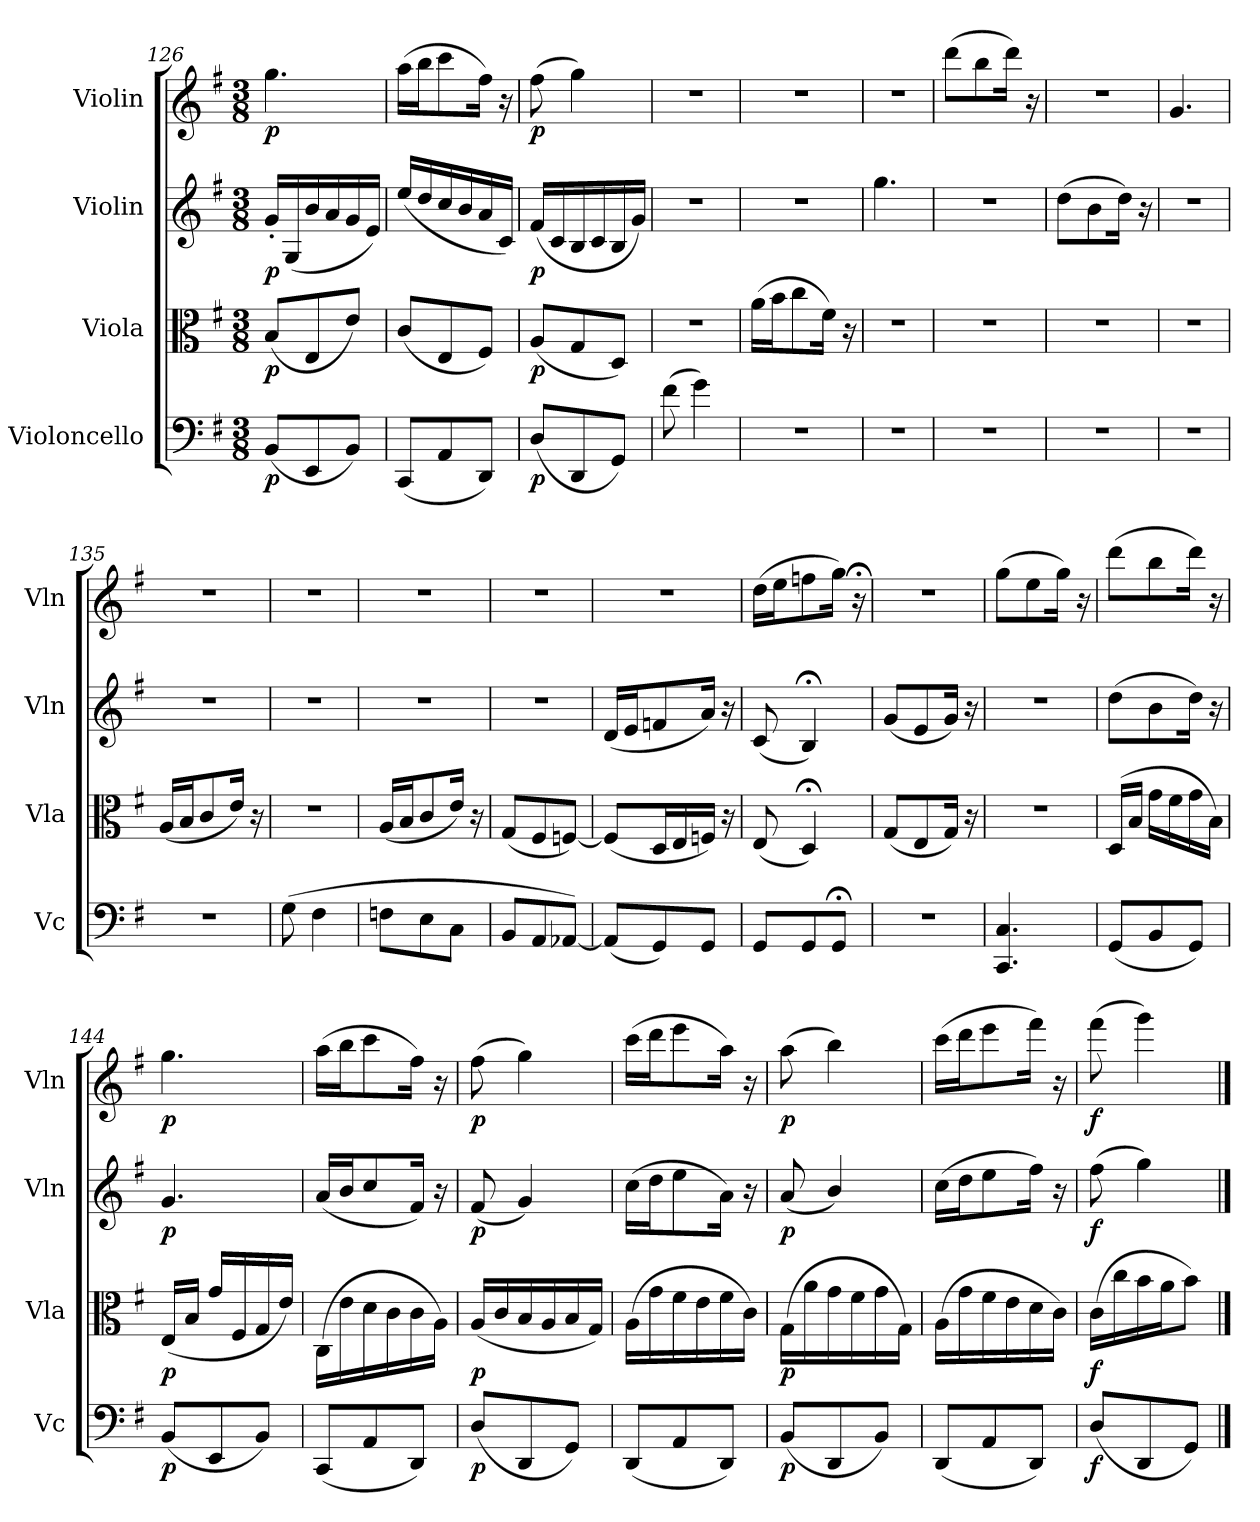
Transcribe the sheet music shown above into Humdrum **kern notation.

**kern	**dynam	**kern	**dynam	**kern	**dynam	**kern	**dynam
*part4	*part4	*part3	*part3	*part2	*part2	*part1	*part1
*staff4	*staff4	*staff3	*staff3	*staff2	*staff2	*staff1	*staff1
*I"Violoncello	*	*I"Viola	*	*I"Violin	*	*I"Violin	*
*I'Vc	*	*I'Vla	*	*I'Vln	*	*I'Vln	*
*clefF4	*	*clefC3	*	*clefG2	*	*clefG2	*
*k[f#]	*	*k[f#]	*	*k[f#]	*	*k[f#]	*
*M3/8	*	*M3/8	*	*M3/8	*	*M3/8	*
=126	=126	=126	=126	=126	=126	=126	=126
(8BB/L	p	(8B/L	p	16g'/LL	p	4.gg\	p
.	.	.	.	(16G/	.	.	.
8EE/	.	8E/	.	16b/	.	.	.
.	.	.	.	16a/	.	.	.
8BB/J)	.	8e/J)	.	16g/	.	.	.
.	.	.	.	16e/JJ)	.	.	.
=127	=127	=127	=127	=127	=127	=127	=127
(8CC/L	.	(8c/L	.	(16ee/LL	.	(16aa\LL	.
.	.	.	.	16dd/	.	16bb\J	.
8AA/	.	8E/	.	16cc/	.	8ccc\	.
.	.	.	.	16b/	.	.	.
8DD/J)	.	8F#/J)	.	16a/	.	16ff#\Jk)	.
.	.	.	.	16c/JJ)	.	16r	.
=128	=128	=128	=128	=128	=128	=128	=128
(8D/L	p	(8A/L	p	(16f#/LL	p	(8ff#\	p
.	.	.	.	16c/	.	.	.
8DD/	.	8G/	.	16B/	.	4gg\)	.
.	.	.	.	16c/	.	.	.
8GG/J)	.	8D/J)	.	16B/	.	.	.
.	.	.	.	16g/JJ)	.	.	.
=129	=129	=129	=129	=129	=129	=129	=129
(8f#\	.	4.r	.	4.r	.	4.r	.
4g\)	.	.	.	.	.	.	.
=130	=130	=130	=130	=130	=130	=130	=130
4.r	.	(16a\LL	.	4.r	.	4.r	.
.	.	16b\J	.	.	.	.	.
.	.	8cc\	.	.	.	.	.
.	.	16f#\Jk)	.	.	.	.	.
.	.	16r	.	.	.	.	.
=131	=131	=131	=131	=131	=131	=131	=131
4.r	.	4.r	.	4.gg\	.	4.r	.
=132	=132	=132	=132	=132	=132	=132	=132
4.r	.	4.r	.	4.r	.	(8ddd\L	.
.	.	.	.	.	.	8bb\	.
.	.	.	.	.	.	16ddd\Jk)	.
.	.	.	.	.	.	16r	.
=133	=133	=133	=133	=133	=133	=133	=133
4.r	.	4.r	.	(8dd\L	.	4.r	.
.	.	.	.	8b\	.	.	.
.	.	.	.	16dd\Jk)	.	.	.
.	.	.	.	16r	.	.	.
=134	=134	=134	=134	=134	=134	=134	=134
4.r	.	4.r	.	4.r	.	4.g/	.
=135	=135	=135	=135	=135	=135	=135	=135
4.r	.	(16A/LL	.	4.r	.	4.r	.
.	.	16B/J	.	.	.	.	.
.	.	8c/	.	.	.	.	.
.	.	16e/Jk)	.	.	.	.	.
.	.	16r	.	.	.	.	.
=136	=136	=136	=136	=136	=136	=136	=136
(8G\	.	4.r	.	4.r	.	4.r	.
4F#\	.	.	.	.	.	.	.
=137	=137	=137	=137	=137	=137	=137	=137
8Fn\L	.	(16A/LL	.	4.r	.	4.r	.
.	.	16B/J	.	.	.	.	.
8E\	.	8c/	.	.	.	.	.
8C\J	.	16e/Jk)	.	.	.	.	.
.	.	16r	.	.	.	.	.
=138	=138	=138	=138	=138	=138	=138	=138
8BB/L	.	(8G/L	.	4.r	.	4.r	.
8AA/	.	8F#/	.	.	.	.	.
[8AA-X/J)	.	[8Fn/J)	.	.	.	.	.
=139	=139	=139	=139	=139	=139	=139	=139
(8AA-/L]	.	(8F/L]	.	(16d/LL	.	4.r	.
.	.	.	.	16e/J	.	.	.
8GG/)	.	16D/L	.	8fn/	.	.	.
.	.	16E/	.	.	.	.	.
8GG/J	.	16Fn/JJ)	.	16a/Jk)	.	.	.
.	.	16r	.	16r	.	.	.
=140	=140	=140	=140	=140	=140	=140	=140
8GG/L	.	(8E/	.	(8c/	.	(16dd\LL	.
.	.	.	.	.	.	16ee\J	.
8GG/	.	4D;</)	.	4B;</)	.	8ffn\	.
8GG;</J	.	.	.	.	.	16gg\Jk)	.
.	.	.	.	.	.	16r;<	.
=141	=141	=141	=141	=141	=141	=141	=141
4.r	.	(8G/L	.	(8g/L	.	4.r	.
.	.	8E/	.	8e/	.	.	.
.	.	16G/Jk)	.	16g/Jk)	.	.	.
.	.	16r	.	16r	.	.	.
=142	=142	=142	=142	=142	=142	=142	=142
4.CC/ 4.C/	.	4.r	.	4.r	.	(8gg\L	.
.	.	.	.	.	.	8ee\	.
.	.	.	.	.	.	16gg\Jk)	.
.	.	.	.	.	.	16r	.
=143	=143	=143	=143	=143	=143	=143	=143
(8GG/L	.	(16D/LL	.	(8dd\L	.	(8ddd\L	.
.	.	16B/JJ	.	.	.	.	.
8BB/	.	16g\LL	.	8b\	.	8bb\	.
.	.	16f#\	.	.	.	.	.
8GG/J)	.	16g\	.	16dd\Jk)	.	16ddd\Jk)	.
.	.	16B\JJ)	.	16r	.	16r	.
=144	=144	=144	=144	=144	=144	=144	=144
(8BB/L	p	(16E/LL	p	4.g/	p	4.gg\	p
.	.	16B/JJ	.	.	.	.	.
8EE/	.	16g/LL	.	.	.	.	.
.	.	16F#/	.	.	.	.	.
8BB/J)	.	16G/	.	.	.	.	.
.	.	16e/JJ)	.	.	.	.	.
=145	=145	=145	=145	=145	=145	=145	=145
(8CC/L	.	(16C/LL	.	(16a/LL	.	(16aa\LL	.
.	.	16e\	.	16b/J	.	16bb\J	.
8AA/	.	16d\	.	8cc/	.	8ccc\	.
.	.	16c\	.	.	.	.	.
8DD/J)	.	16c\	.	16f#/Jk)	.	16ff#\Jk)	.
.	.	16A\JJ)	.	16r	.	16r	.
=146	=146	=146	=146	=146	=146	=146	=146
(8D/L	p	(16A/LL	p	(8f#/	p	(8ff#\	p
.	.	16c/	.	.	.	.	.
8DD/	.	16B/	.	4g/)	.	4gg\)	.
.	.	16A/	.	.	.	.	.
8GG/J)	.	16B/	.	.	.	.	.
.	.	16G/JJ)	.	.	.	.	.
=147	=147	=147	=147	=147	=147	=147	=147
(8DD/L	.	(16A\LL	.	(16cc\LL	.	(16ccc\LL	.
.	.	16g\	.	16dd\J	.	16ddd\J	.
8AA/	.	16f#\	.	8ee\	.	8eee\	.
.	.	16e\	.	.	.	.	.
8DD/J)	.	16f#\	.	16a\Jk)	.	16aa\Jk)	.
.	.	16c\JJ)	.	16r	.	16r	.
=148	=148	=148	=148	=148	=148	=148	=148
(8BB/L	p	(16G\LL	p	(8a/	p	(8aa\	p
.	.	16a\	.	.	.	.	.
8DD/	.	16g\	.	4b/)	.	4bb\)	.
.	.	16f#\	.	.	.	.	.
8BB/J)	.	16g\	.	.	.	.	.
.	.	16G\JJ)	.	.	.	.	.
=149	=149	=149	=149	=149	=149	=149	=149
(8DD/L	.	(16A\LL	.	(16cc\LL	.	(16ccc\LL	.
.	.	16g\	.	16dd\J	.	16ddd\J	.
8AA/	.	16f#\	.	8ee\	.	8eee\	.
.	.	16e\	.	.	.	.	.
8DD/J)	.	16d\	.	16ff#\Jk)	.	16fff#\Jk)	.
.	.	16c\JJ)	.	16r	.	16r	.
=150	=150	=150	=150	=150	=150	=150	=150
(8D/L	f	(16c\LL	f	(8ff#\	f	(8fff#\	f
.	.	16cc\	.	.	.	.	.
8DD/	.	16b\	.	4gg\)	.	4ggg\)	.
.	.	16a\J	.	.	.	.	.
8GG/J)	.	8b\J)	.	.	.	.	.
==	==	==	==	==	==	==	==
*-	*-	*-	*-	*-	*-	*-	*-
